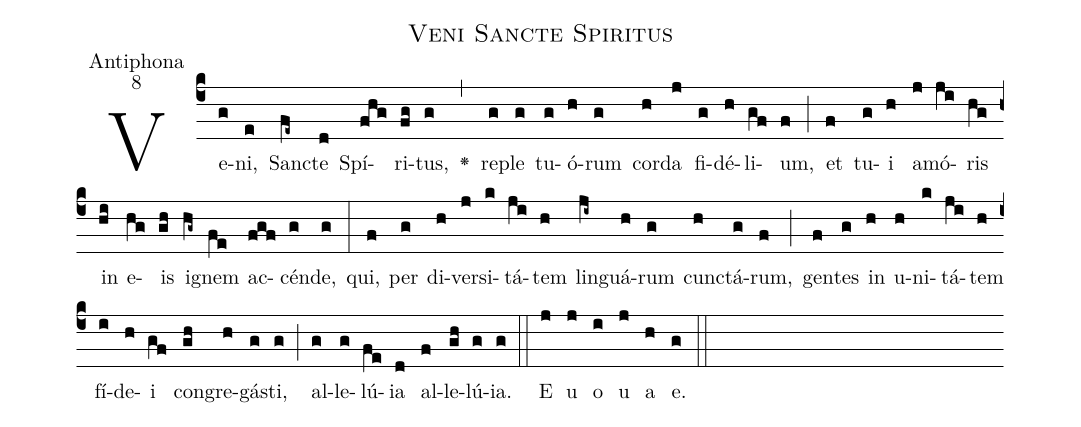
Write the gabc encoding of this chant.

name:Veni Sancte Spiritus;
office-part:Antiphona;
mode:8;
%%
(c4)Ve(g)ni,(e) San(fe~)cte(d) Spí(fhg)ri(fg)tus,(g) <v>\greheightstar</v>(,) re(g)ple(g) tu(g)ó(h)rum(g) cor(h)da(j) fi(g)dé(h)li(gf)um,(f) (;) et(f) tu(g)i(h) a(j)mó(ji)ris(hg) in(hi) e(hg)is(gh) i(hg~)gnem(fe) ac(fgf)cén(g)de,(g) (:) qui,(f) per(g) di(h)ver(j)si(k)tá(ji)tem(h) lin(ji~)guá(h)rum(g) cun(h)ctá(g)rum,(f) (;) gen(f)tes(g) in(h) u(h)ni(k)tá(ji)tem(h) fí(i)de(h)i(gf) con(gh)gre(h)gá(g)sti,(g) (;) al(g)le(g)lú(fe)ia(d) al(f)le(gh)lú(g)ia.(g) (::)
E(j) u(j) o(i) u(j) a(h) e.(g) (::)
